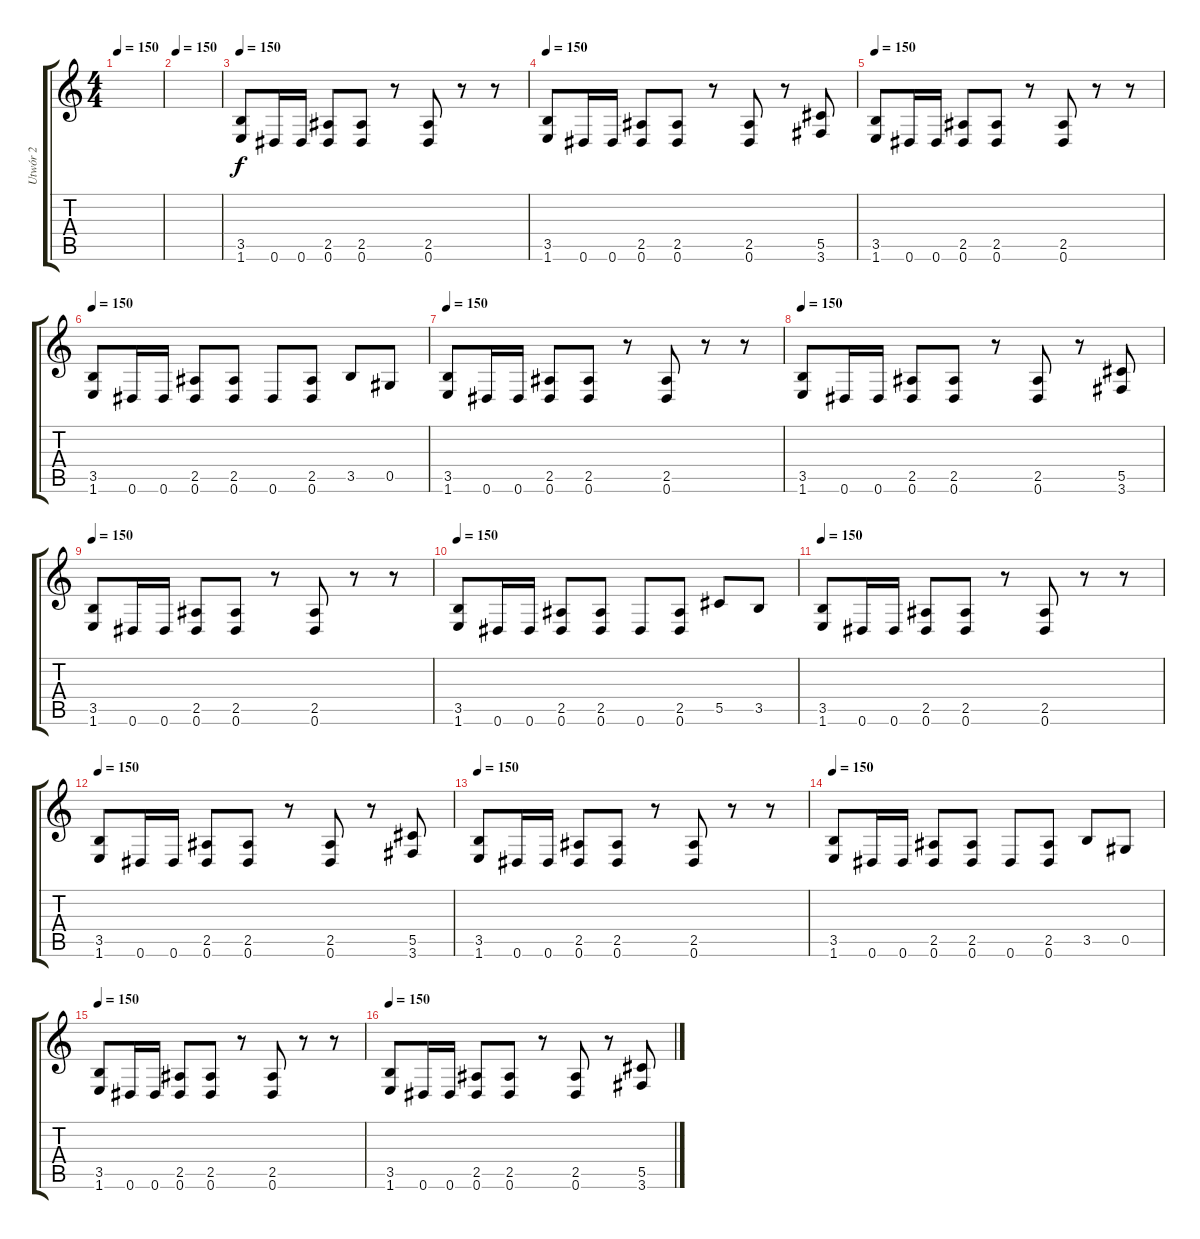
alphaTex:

\track ("Utwór 2" "Utwór 2") {instrument overdrivenguitar}
\staff {score tabs}
\tuning (Eb4 Bb3 Gb3 Db3 Ab2 Eb2) {hide}
\ts (4 4)
\tempo 150
\clef g2
\ks c
|
\tempo 150
|
\tempo 150
(3.5 1.6).8 0.6.16 0.6.16 (2.5 0.6).8 (2.5 0.6).8 r.8 (2.5 0.6).8 r.8 r.8 |
\tempo 150
(3.5 1.6).8 0.6.16 0.6.16 (2.5 0.6).8 (2.5 0.6).8 r.8 (2.5 0.6).8 r.8 (5.5 3.6).8 |
\tempo 150
(3.5 1.6).8 0.6.16 0.6.16 (2.5 0.6).8 (2.5 0.6).8 r.8 (2.5 0.6).8 r.8 r.8 |
\tempo 150
(3.5 1.6).8 0.6.16 0.6.16 (2.5 0.6).8 (2.5 0.6).8 0.6.8 (2.5 0.6).8 3.5.8 0.5.8 |
\tempo 150
(3.5 1.6).8 0.6.16 0.6.16 (2.5 0.6).8 (2.5 0.6).8 r.8 (2.5 0.6).8 r.8 r.8 |
\tempo 150
(3.5 1.6).8 0.6.16 0.6.16 (2.5 0.6).8 (2.5 0.6).8 r.8 (2.5 0.6).8 r.8 (5.5 3.6).8 |
\tempo 150
(3.5 1.6).8 0.6.16 0.6.16 (2.5 0.6).8 (2.5 0.6).8 r.8 (2.5 0.6).8 r.8 r.8 |
\tempo 150
(3.5 1.6).8 0.6.16 0.6.16 (2.5 0.6).8 (2.5 0.6).8 0.6.8 (2.5 0.6).8 5.5.8 3.5.8 |
\tempo 150
(3.5 1.6).8 0.6.16 0.6.16 (2.5 0.6).8 (2.5 0.6).8 r.8 (2.5 0.6).8 r.8 r.8 |
\tempo 150
(3.5 1.6).8 0.6.16 0.6.16 (2.5 0.6).8 (2.5 0.6).8 r.8 (2.5 0.6).8 r.8 (5.5 3.6).8 |
\tempo 150
(3.5 1.6).8 0.6.16 0.6.16 (2.5 0.6).8 (2.5 0.6).8 r.8 (2.5 0.6).8 r.8 r.8 |
\tempo 150
(3.5 1.6).8 0.6.16 0.6.16 (2.5 0.6).8 (2.5 0.6).8 0.6.8 (2.5 0.6).8 3.5.8 0.5.8 |
\tempo 150
(3.5 1.6).8 0.6.16 0.6.16 (2.5 0.6).8 (2.5 0.6).8 r.8 (2.5 0.6).8 r.8 r.8 |
\tempo 150
(3.5 1.6).8 0.6.16 0.6.16 (2.5 0.6).8 (2.5 0.6).8 r.8 (2.5 0.6).8 r.8 (5.5 3.6).8
